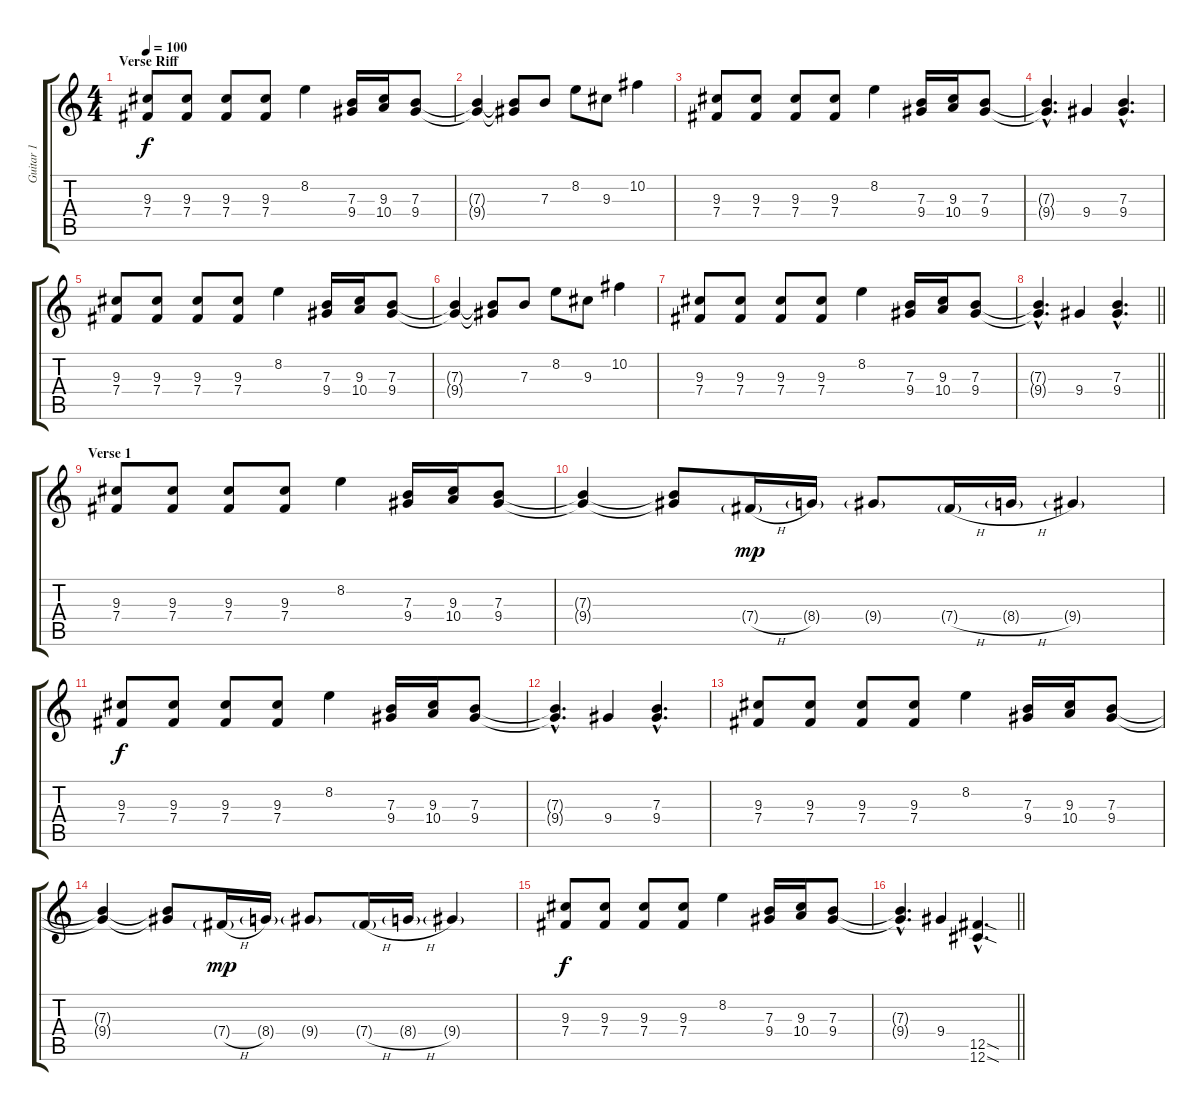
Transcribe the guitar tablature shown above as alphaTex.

\track ("Guitar 1" "Guitar 1") {instrument distortionguitar}
\staff {score tabs}
\tuning (Db4 Ab3 E3 B2 Gb2 Db2) {hide}
\ts (4 4)
\section ("" "Verse Riff")
\tempo 100
\clef g2
\ks c
(9.3 7.4).8{dy f instrument electricguitarjazz} (9.3 7.4).8 (9.3 7.4).8 (9.3 7.4).8 8.2.4 (7.3 9.4).16 (9.3 10.4).16 (7.3 9.4).8 |
(7.3{t} 9.4{t}).4 (7.3{t} 9.4{t}).8 7.3.8 8.2.8 9.3.8 10.2.4 |
(9.3 7.4).8 (9.3 7.4).8 (9.3 7.4).8 (9.3 7.4).8 8.2.4 (7.3 9.4).16 (9.3 10.4).16 (7.3 9.4).8 |
(7.3{hac t} 9.4{hac t}).4{d} 9.4.4 (7.3{hac} 9.4{hac}).4{d} |
(9.3 7.4).8 (9.3 7.4).8 (9.3 7.4).8 (9.3 7.4).8 8.2.4 (7.3 9.4).16 (9.3 10.4).16 (7.3 9.4).8 |
(7.3{t} 9.4{t}).4 (7.3{t} 9.4{t}).8 7.3.8 8.2.8 9.3.8 10.2.4 |
(9.3 7.4).8 (9.3 7.4).8 (9.3 7.4).8 (9.3 7.4).8 8.2.4 (7.3 9.4).16 (9.3 10.4).16 (7.3 9.4).8 |
\barLineRight lightlight
(7.3{hac t} 9.4{hac t}).4{d} 9.4.4 (7.3{hac} 9.4{hac}).4{d} |
\section ("" "Verse 1")
(9.3 7.4).8 (9.3 7.4).8 (9.3 7.4).8 (9.3 7.4).8 8.2.4 (7.3 9.4).16 (9.3 10.4).16 (7.3 9.4).8 |
(7.3{t} 9.4{t}).4 (7.3{t} 9.4{t}).8 7.4{h g}.16{dy mp} 8.4{g}.16 9.4{g}.8 7.4{h g}.16 8.4{h g}.16 9.4{g}.4 |
(9.3 7.4).8{dy f} (9.3 7.4).8 (9.3 7.4).8 (9.3 7.4).8 8.2.4 (7.3 9.4).16 (9.3 10.4).16 (7.3 9.4).8 |
(7.3{hac t} 9.4{hac t}).4{d} 9.4.4 (7.3{hac} 9.4{hac}).4{d} |
(9.3 7.4).8 (9.3 7.4).8 (9.3 7.4).8 (9.3 7.4).8 8.2.4 (7.3 9.4).16 (9.3 10.4).16 (7.3 9.4).8 |
(7.3{t} 9.4{t}).4 (7.3{t} 9.4{t}).8 7.4{h g}.16{dy mp} 8.4{g}.16 9.4{g}.8 7.4{h g}.16 8.4{h g}.16 9.4{g}.4 |
(9.3 7.4).8{dy f} (9.3 7.4).8 (9.3 7.4).8 (9.3 7.4).8 8.2.4 (7.3 9.4).16 (9.3 10.4).16 (7.3 9.4).8 |
\barLineRight lightlight
(7.3{hac t} 9.4{hac t}).4{d} 9.4.4 (12.5{sod hac} 12.6{sod hac}).4{d instrument distortionguitar}
